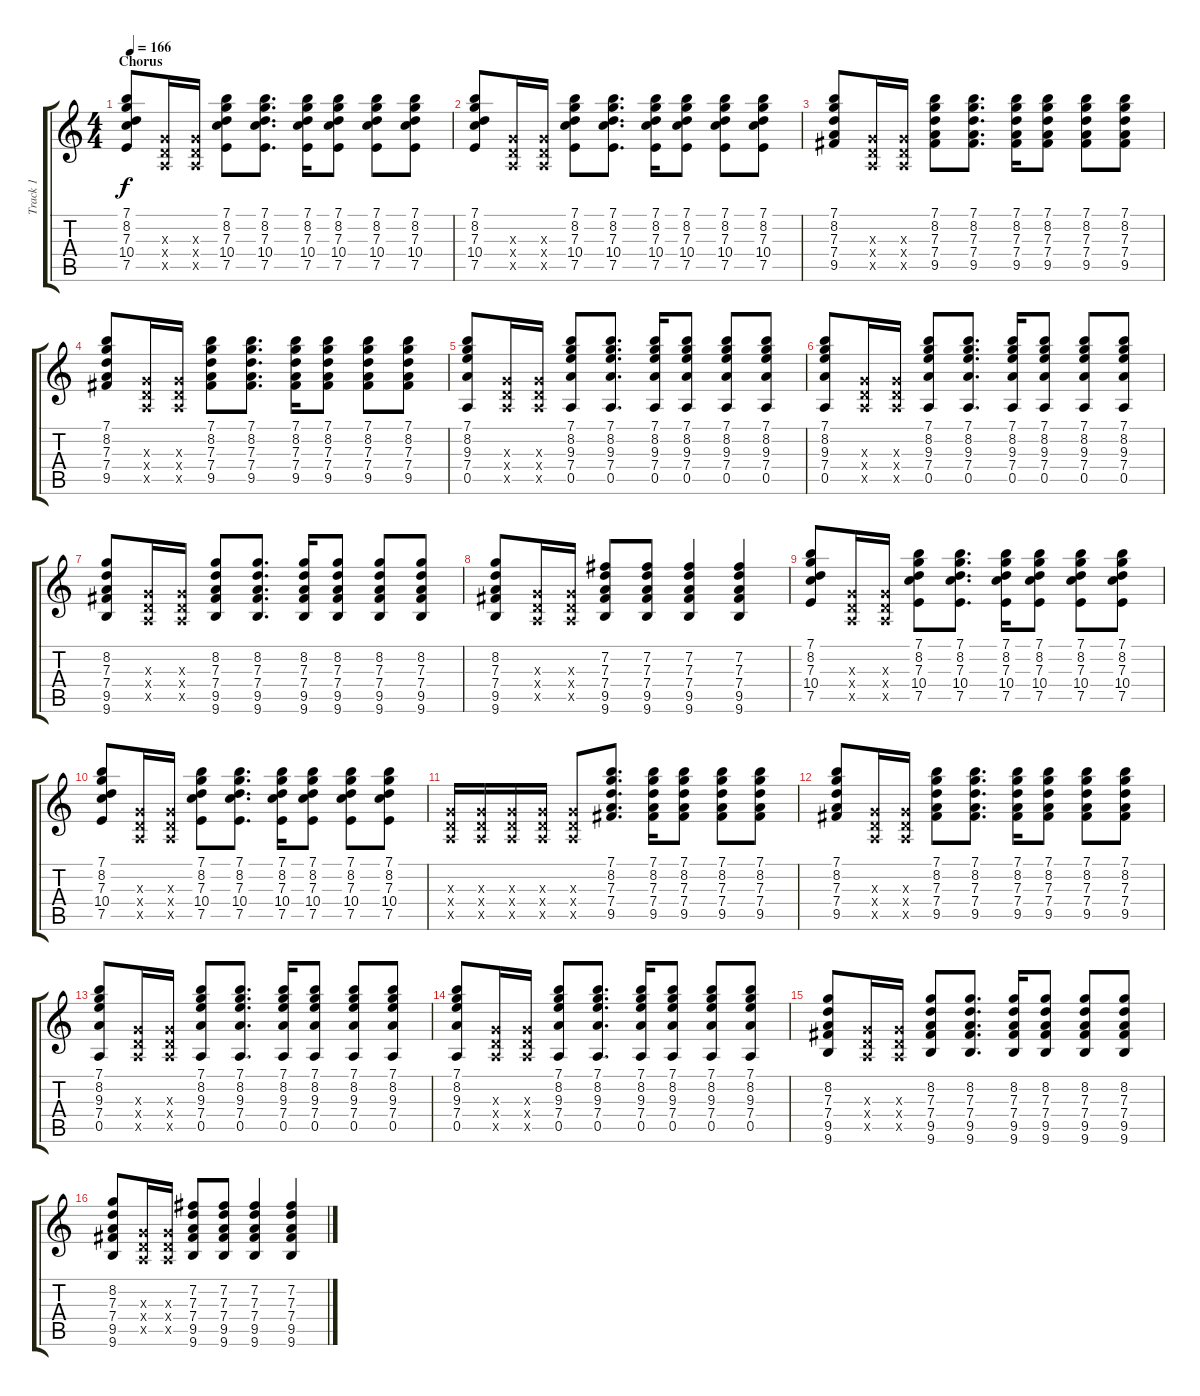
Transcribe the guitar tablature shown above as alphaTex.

\track ("Track 1" "Track 1") {instrument electricguitarjazz}
\staff {score tabs}
\tuning (E4 B3 G3 D3 A2 D2) {hide}
\ts (4 4)
\section ("" "Chorus")
\tempo 166
\clef g2
\ks c
(7.1 8.2 7.3 10.4 7.5).8{dy f} (0.3{x} 0.4{x} 0.5{x}).16 (0.3{x} 0.4{x} 0.5{x}).16 (7.1 8.2 7.3 10.4 7.5).8 (7.1 8.2 7.3 10.4 7.5).8{d} (7.1 8.2 7.3 10.4 7.5).16 (7.1 8.2 7.3 10.4 7.5).8 (7.1 8.2 7.3 10.4 7.5).8 (7.1 8.2 7.3 10.4 7.5).8 |
(7.1 8.2 7.3 10.4 7.5).8 (0.3{x} 0.4{x} 0.5{x}).16 (0.3{x} 0.4{x} 0.5{x}).16 (7.1 8.2 7.3 10.4 7.5).8 (7.1 8.2 7.3 10.4 7.5).8{d} (7.1 8.2 7.3 10.4 7.5).16 (7.1 8.2 7.3 10.4 7.5).8 (7.1 8.2 7.3 10.4 7.5).8 (7.1 8.2 7.3 10.4 7.5).8 |
(7.1 8.2 7.3 7.4 9.5).8 (0.3{x} 0.4{x} 0.5{x}).16 (0.3{x} 0.4{x} 0.5{x}).16 (7.1 8.2 7.3 7.4 9.5).8 (7.1 8.2 7.3 7.4 9.5).8{d} (7.1 8.2 7.3 7.4 9.5).16 (7.1 8.2 7.3 7.4 9.5).8 (7.1 8.2 7.3 7.4 9.5).8 (7.1 8.2 7.3 7.4 9.5).8 |
(7.1 8.2 7.3 7.4 9.5).8 (0.3{x} 0.4{x} 0.5{x}).16 (0.3{x} 0.4{x} 0.5{x}).16 (7.1 8.2 7.3 7.4 9.5).8 (7.1 8.2 7.3 7.4 9.5).8{d} (7.1 8.2 7.3 7.4 9.5).16 (7.1 8.2 7.3 7.4 9.5).8 (7.1 8.2 7.3 7.4 9.5).8 (7.1 8.2 7.3 7.4 9.5).8 |
(7.1 8.2 9.3 7.4 0.5).8 (0.3{x} 0.4{x} 0.5{x}).16 (0.3{x} 0.4{x} 0.5{x}).16 (7.1 8.2 9.3 7.4 0.5).8 (7.1 8.2 9.3 7.4 0.5).8{d} (7.1 8.2 9.3 7.4 0.5).16 (7.1 8.2 9.3 7.4 0.5).8 (7.1 8.2 9.3 7.4 0.5).8 (7.1 8.2 9.3 7.4 0.5).8 |
(7.1 8.2 9.3 7.4 0.5).8 (0.3{x} 0.4{x} 0.5{x}).16 (0.3{x} 0.4{x} 0.5{x}).16 (7.1 8.2 9.3 7.4 0.5).8 (7.1 8.2 9.3 7.4 0.5).8{d} (7.1 8.2 9.3 7.4 0.5).16 (7.1 8.2 9.3 7.4 0.5).8 (7.1 8.2 9.3 7.4 0.5).8 (7.1 8.2 9.3 7.4 0.5).8 |
(8.2 7.3 7.4 9.5 9.6).8 (0.3{x} 0.4{x} 0.5{x}).16 (0.3{x} 0.4{x} 0.5{x}).16 (8.2 7.3 7.4 9.5 9.6).8 (8.2 7.3 7.4 9.5 9.6).8{d} (8.2 7.3 7.4 9.5 9.6).16 (8.2 7.3 7.4 9.5 9.6).8 (8.2 7.3 7.4 9.5 9.6).8 (8.2 7.3 7.4 9.5 9.6).8 |
(8.2 7.3 7.4 9.5 9.6).8 (0.3{x} 0.4{x} 0.5{x}).16 (0.3{x} 0.4{x} 0.5{x}).16 (7.2 7.3 7.4 9.5 9.6).8 (7.2 7.3 7.4 9.5 9.6).8 (7.2 7.3 7.4 9.5 9.6).4 (7.2 7.3 7.4 9.5 9.6).4 |
(7.1 8.2 7.3 10.4 7.5).8 (0.3{x} 0.4{x} 0.5{x}).16 (0.3{x} 0.4{x} 0.5{x}).16 (7.1 8.2 7.3 10.4 7.5).8 (7.1 8.2 7.3 10.4 7.5).8{d} (7.1 8.2 7.3 10.4 7.5).16 (7.1 8.2 7.3 10.4 7.5).8 (7.1 8.2 7.3 10.4 7.5).8 (7.1 8.2 7.3 10.4 7.5).8 |
(7.1 8.2 7.3 10.4 7.5).8 (0.3{x} 0.4{x} 0.5{x}).16 (0.3{x} 0.4{x} 0.5{x}).16 (7.1 8.2 7.3 10.4 7.5).8 (7.1 8.2 7.3 10.4 7.5).8{d} (7.1 8.2 7.3 10.4 7.5).16 (7.1 8.2 7.3 10.4 7.5).8 (7.1 8.2 7.3 10.4 7.5).8 (7.1 8.2 7.3 10.4 7.5).8 |
(0.3{x} 0.4{x} 0.5{x}).16 (0.3{x} 0.4{x} 0.5{x}).16 (0.3{x} 0.4{x} 0.5{x}).16 (0.3{x} 0.4{x} 0.5{x}).16 (0.3{x} 0.4{x} 0.5{x}).8 (7.1 8.2 7.3 7.4 9.5).8{d} (7.1 8.2 7.3 7.4 9.5).16 (7.1 8.2 7.3 7.4 9.5).8 (7.1 8.2 7.3 7.4 9.5).8 (7.1 8.2 7.3 7.4 9.5).8 |
(7.1 8.2 7.3 7.4 9.5).8 (0.3{x} 0.4{x} 0.5{x}).16 (0.3{x} 0.4{x} 0.5{x}).16 (7.1 8.2 7.3 7.4 9.5).8 (7.1 8.2 7.3 7.4 9.5).8{d} (7.1 8.2 7.3 7.4 9.5).16 (7.1 8.2 7.3 7.4 9.5).8 (7.1 8.2 7.3 7.4 9.5).8 (7.1 8.2 7.3 7.4 9.5).8 |
(7.1 8.2 9.3 7.4 0.5).8 (0.3{x} 0.4{x} 0.5{x}).16 (0.3{x} 0.4{x} 0.5{x}).16 (7.1 8.2 9.3 7.4 0.5).8 (7.1 8.2 9.3 7.4 0.5).8{d} (7.1 8.2 9.3 7.4 0.5).16 (7.1 8.2 9.3 7.4 0.5).8 (7.1 8.2 9.3 7.4 0.5).8 (7.1 8.2 9.3 7.4 0.5).8 |
(7.1 8.2 9.3 7.4 0.5).8 (0.3{x} 0.4{x} 0.5{x}).16 (0.3{x} 0.4{x} 0.5{x}).16 (7.1 8.2 9.3 7.4 0.5).8 (7.1 8.2 9.3 7.4 0.5).8{d} (7.1 8.2 9.3 7.4 0.5).16 (7.1 8.2 9.3 7.4 0.5).8 (7.1 8.2 9.3 7.4 0.5).8 (7.1 8.2 9.3 7.4 0.5).8 |
(8.2 7.3 7.4 9.5 9.6).8 (0.3{x} 0.4{x} 0.5{x}).16 (0.3{x} 0.4{x} 0.5{x}).16 (8.2 7.3 7.4 9.5 9.6).8 (8.2 7.3 7.4 9.5 9.6).8{d} (8.2 7.3 7.4 9.5 9.6).16 (8.2 7.3 7.4 9.5 9.6).8 (8.2 7.3 7.4 9.5 9.6).8 (8.2 7.3 7.4 9.5 9.6).8 |
(8.2 7.3 7.4 9.5 9.6).8 (0.3{x} 0.4{x} 0.5{x}).16 (0.3{x} 0.4{x} 0.5{x}).16 (7.2 7.3 7.4 9.5 9.6).8 (7.2 7.3 7.4 9.5 9.6).8 (7.2 7.3 7.4 9.5 9.6).4 (7.2 7.3 7.4 9.5 9.6).4
